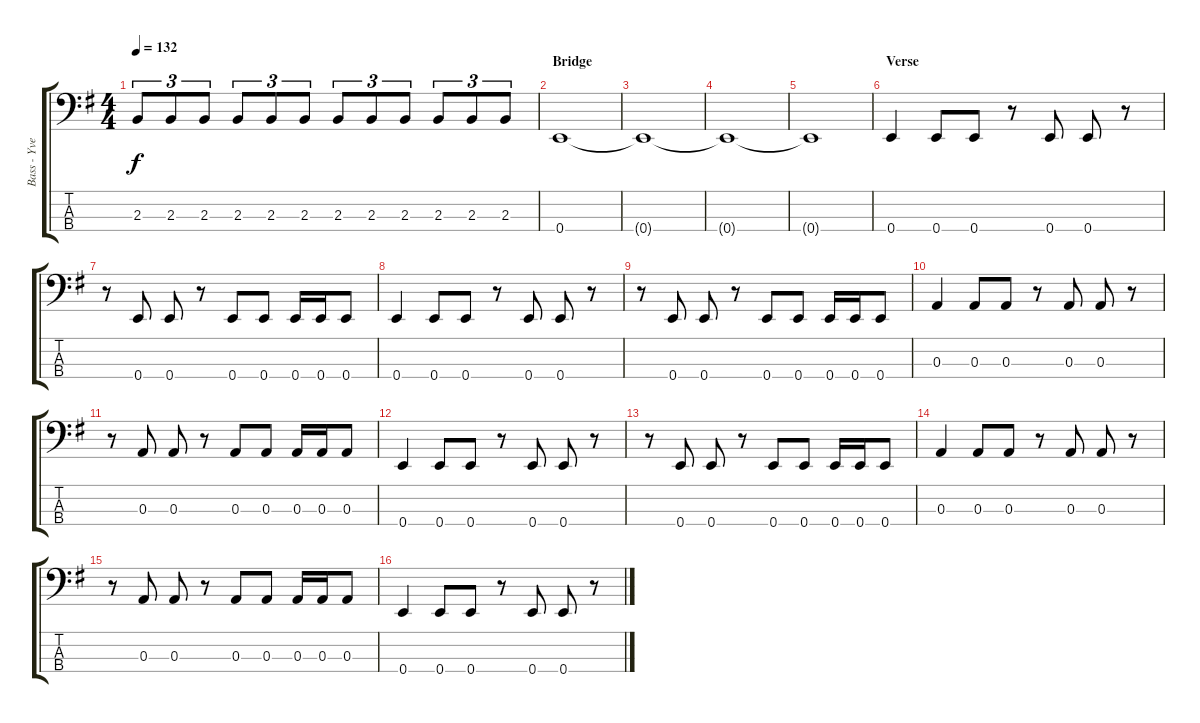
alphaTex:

\track ("Bass - Yves Huts" "Bass - Yve") {instrument electricbasspick}
\staff {score tabs}
\tuning (G2 D2 A1 E1) {hide}
\ts (4 4)
\tempo 132
\clef f4
\ks g
2.3.8{tu (3 2) dy f} 2.3.8{tu (3 2)} 2.3.8{tu (3 2)} 2.3.8{tu (3 2)} 2.3.8{tu (3 2)} 2.3.8{tu (3 2)} 2.3.8{tu (3 2)} 2.3.8{tu (3 2)} 2.3.8{tu (3 2)} 2.3.8{tu (3 2)} 2.3.8{tu (3 2)} 2.3.8{tu (3 2)} |
\section ("" "Bridge")
0.4.1 |
0.4{t}.1 |
0.4{t}.1 |
0.4{t}.1 |
\section ("" "Verse")
0.4.4 0.4.8 0.4.8 r.8 0.4.8 0.4.8 r.8 |
r.8 0.4.8 0.4.8 r.8 0.4.8 0.4.8 0.4.16 0.4.16 0.4.8 |
0.4.4 0.4.8 0.4.8 r.8 0.4.8 0.4.8 r.8 |
r.8 0.4.8 0.4.8 r.8 0.4.8 0.4.8 0.4.16 0.4.16 0.4.8 |
0.3.4 0.3.8 0.3.8 r.8 0.3.8 0.3.8 r.8 |
r.8 0.3.8 0.3.8 r.8 0.3.8 0.3.8 0.3.16 0.3.16 0.3.8 |
0.4.4 0.4.8 0.4.8 r.8 0.4.8 0.4.8 r.8 |
r.8 0.4.8 0.4.8 r.8 0.4.8 0.4.8 0.4.16 0.4.16 0.4.8 |
0.3.4 0.3.8 0.3.8 r.8 0.3.8 0.3.8 r.8 |
r.8 0.3.8 0.3.8 r.8 0.3.8 0.3.8 0.3.16 0.3.16 0.3.8 |
0.4.4 0.4.8 0.4.8 r.8 0.4.8 0.4.8 r.8
